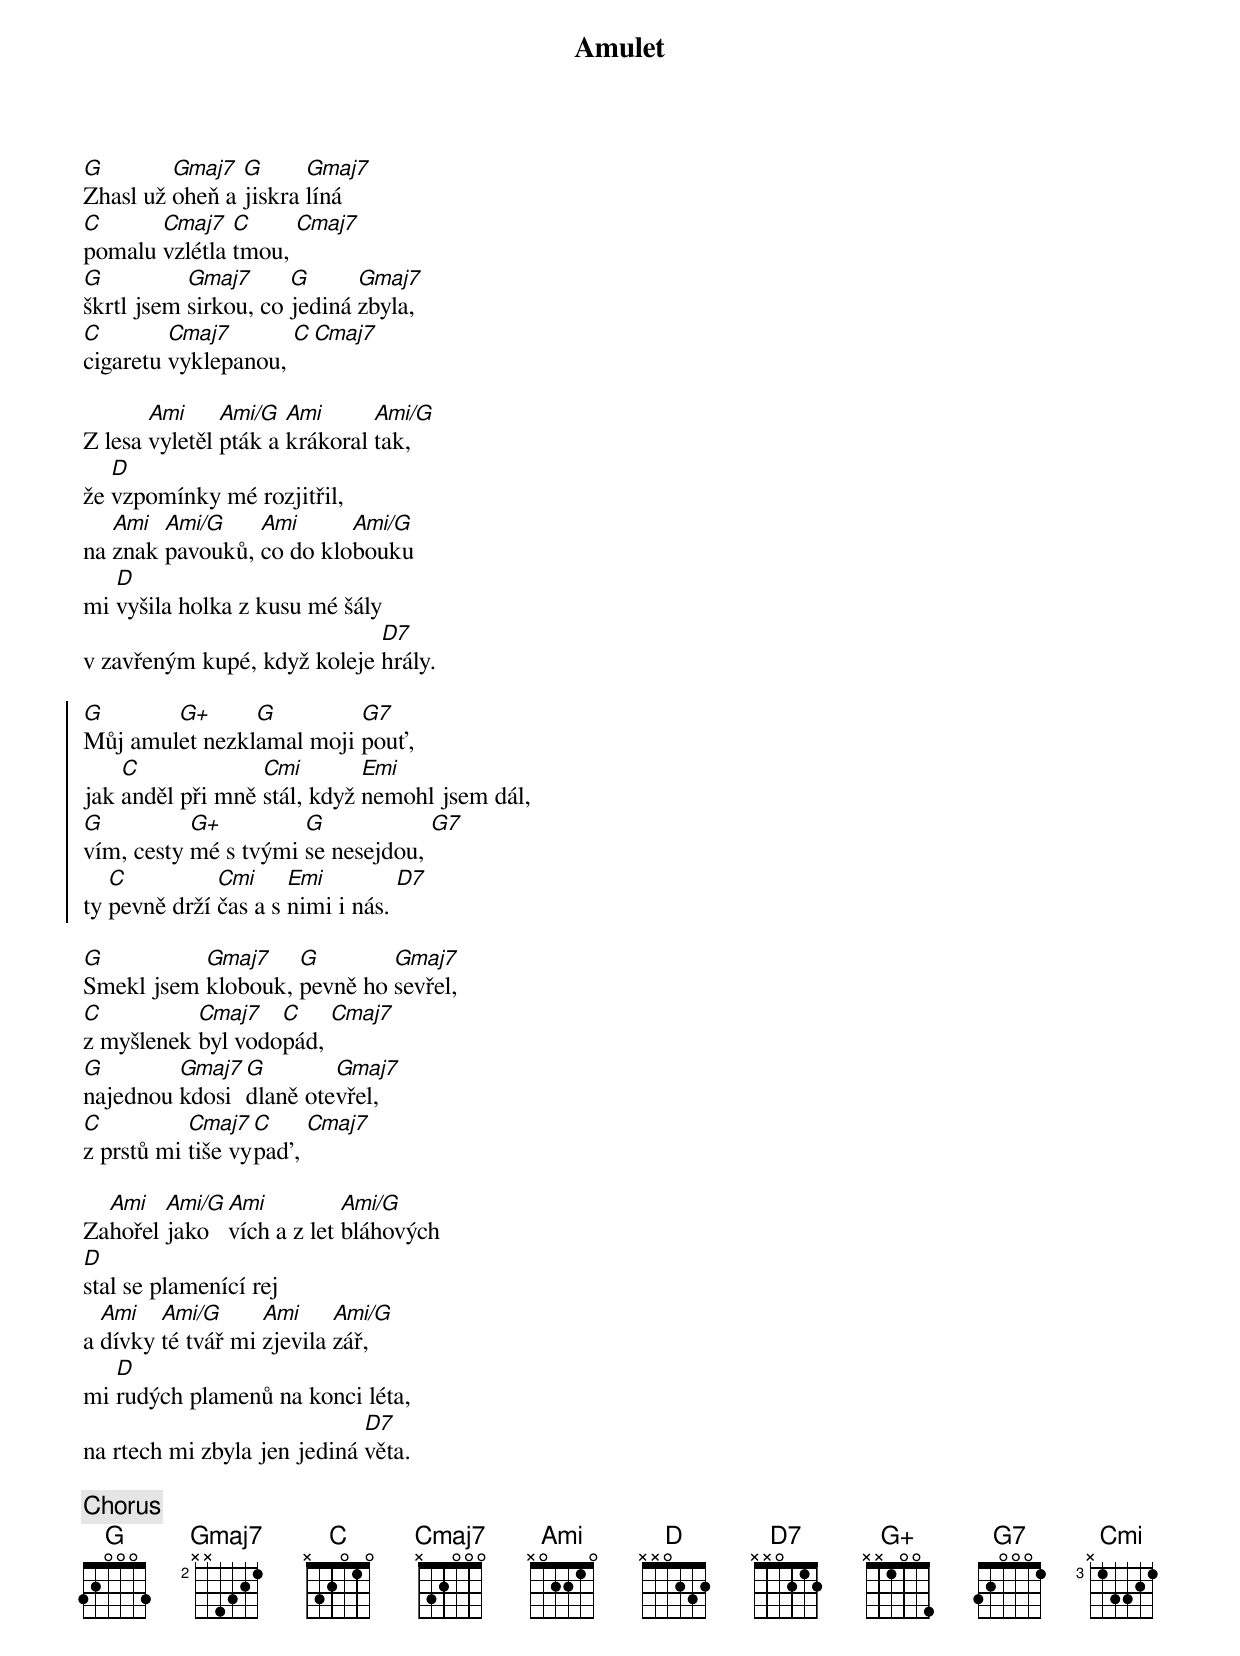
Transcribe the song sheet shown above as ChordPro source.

{title: Amulet}
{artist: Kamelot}
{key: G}
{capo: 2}
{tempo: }
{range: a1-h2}
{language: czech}
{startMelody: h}
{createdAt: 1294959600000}
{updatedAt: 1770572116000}
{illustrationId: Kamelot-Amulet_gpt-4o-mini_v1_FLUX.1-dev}
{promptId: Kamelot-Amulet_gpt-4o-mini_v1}

{start_of_verse}
[G]Zhasl už [Gmaj7]oheň a [G]jiskra [Gmaj7]líná
[C]pomalu [Cmaj7]vzlétla [C]tmou, [Cmaj7]
[G]škrtl jsem [Gmaj7]sirkou, co [G]jediná [Gmaj7]zbyla,
[C]cigaretu [Cmaj7]vyklepanou, [C][Cmaj7]

Z lesa [Ami]vyletěl [Ami/G]pták a [Ami]krákoral [Ami/G]tak,
že [D]vzpomínky mé rozjitřil,
na [Ami]znak [Ami/G]pavouků, [Ami]co do klo[Ami/G]bouku
mi [D]vyšila holka z kusu mé šály
v zavřeným kupé, když koleje [D7]hrály.
{end_of_verse}

{start_of_chorus}
[G]Můj amul[G+]et nezkl[G]amal moji [G7]pouť,
jak [C]anděl při mně [Cmi]stál, když [Emi]nemohl jsem dál,
[G]vím, cesty [G+]mé s tvými [G]se nesejdou, [G7]
ty [C]pevně drží [Cmi]čas a s [Emi]nimi i nás. [D7]
{end_of_chorus}

{start_of_verse}
[G]Smekl jsem [Gmaj7]klobouk, [G]pevně ho [Gmaj7]sevřel,
[C]z myšlenek [Cmaj7]byl vodo[C]pád, [Cmaj7]
[G]najednou [Gmaj7]kdosi [G]dlaně ote[Gmaj7]vřel,
[C]z prstů mi [Cmaj7]tiše vy[C]pad', [Cmaj7]

Za[Ami]hořel [Ami/G]jako [Ami]vích a z let [Ami/G]bláhových
[D]stal se plamenící rej
a [Ami]dívky [Ami/G]té tvář mi [Ami]zjevila [Ami/G]zář,
mi [D]rudých plamenů na konci léta,
na rtech mi zbyla jen jediná [D7]věta.
{end_of_verse}

{chorus}
